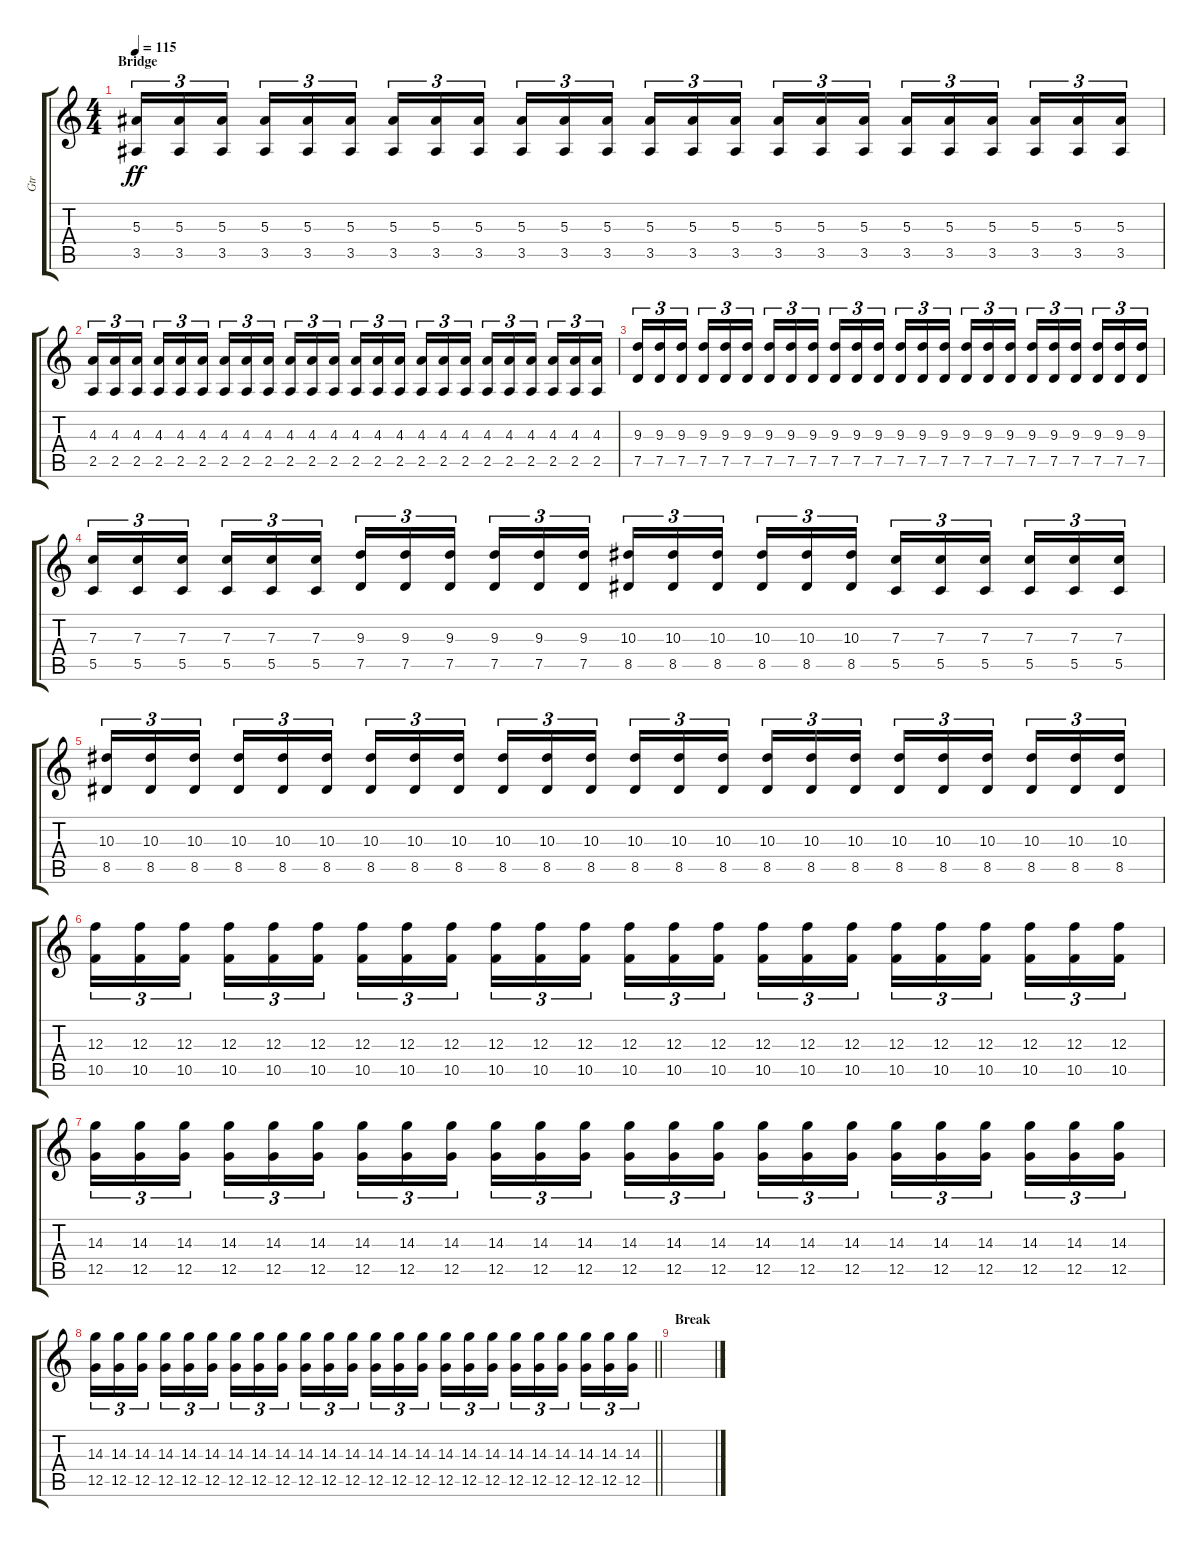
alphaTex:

\track ("Gtr" "Gtr") {instrument overdrivenguitar}
\staff {score tabs}
\tuning (D4 A3 F3 C3 G2 D2) {hide}
\ts (4 4)
\section ("" "Bridge")
\tempo 115
\clef g2
\ks c
(5.3 3.5).16{tu (3 2) dy ff} (5.3 3.5).16{tu (3 2)} (5.3 3.5).16{tu (3 2) beam splitsecondary} (5.3 3.5).16{tu (3 2)} (5.3 3.5).16{tu (3 2)} (5.3 3.5).16{tu (3 2)} (5.3 3.5).16{tu (3 2)} (5.3 3.5).16{tu (3 2)} (5.3 3.5).16{tu (3 2) beam splitsecondary} (5.3 3.5).16{tu (3 2)} (5.3 3.5).16{tu (3 2)} (5.3 3.5).16{tu (3 2)} (5.3 3.5).16{tu (3 2)} (5.3 3.5).16{tu (3 2)} (5.3 3.5).16{tu (3 2) beam splitsecondary} (5.3 3.5).16{tu (3 2)} (5.3 3.5).16{tu (3 2)} (5.3 3.5).16{tu (3 2)} (5.3 3.5).16{tu (3 2)} (5.3 3.5).16{tu (3 2)} (5.3 3.5).16{tu (3 2) beam splitsecondary} (5.3 3.5).16{tu (3 2)} (5.3 3.5).16{tu (3 2)} (5.3 3.5).16{tu (3 2)} |
(4.3 2.5).16{tu (3 2)} (4.3 2.5).16{tu (3 2)} (4.3 2.5).16{tu (3 2) beam splitsecondary} (4.3 2.5).16{tu (3 2)} (4.3 2.5).16{tu (3 2)} (4.3 2.5).16{tu (3 2)} (4.3 2.5).16{tu (3 2)} (4.3 2.5).16{tu (3 2)} (4.3 2.5).16{tu (3 2) beam splitsecondary} (4.3 2.5).16{tu (3 2)} (4.3 2.5).16{tu (3 2)} (4.3 2.5).16{tu (3 2)} (4.3 2.5).16{tu (3 2)} (4.3 2.5).16{tu (3 2)} (4.3 2.5).16{tu (3 2) beam splitsecondary} (4.3 2.5).16{tu (3 2)} (4.3 2.5).16{tu (3 2)} (4.3 2.5).16{tu (3 2)} (4.3 2.5).16{tu (3 2)} (4.3 2.5).16{tu (3 2)} (4.3 2.5).16{tu (3 2) beam splitsecondary} (4.3 2.5).16{tu (3 2)} (4.3 2.5).16{tu (3 2)} (4.3 2.5).16{tu (3 2)} |
(9.3 7.5).16{tu (3 2)} (9.3 7.5).16{tu (3 2)} (9.3 7.5).16{tu (3 2) beam splitsecondary} (9.3 7.5).16{tu (3 2)} (9.3 7.5).16{tu (3 2)} (9.3 7.5).16{tu (3 2)} (9.3 7.5).16{tu (3 2)} (9.3 7.5).16{tu (3 2)} (9.3 7.5).16{tu (3 2) beam splitsecondary} (9.3 7.5).16{tu (3 2)} (9.3 7.5).16{tu (3 2)} (9.3 7.5).16{tu (3 2)} (9.3 7.5).16{tu (3 2)} (9.3 7.5).16{tu (3 2)} (9.3 7.5).16{tu (3 2) beam splitsecondary} (9.3 7.5).16{tu (3 2)} (9.3 7.5).16{tu (3 2)} (9.3 7.5).16{tu (3 2)} (9.3 7.5).16{tu (3 2)} (9.3 7.5).16{tu (3 2)} (9.3 7.5).16{tu (3 2) beam splitsecondary} (9.3 7.5).16{tu (3 2)} (9.3 7.5).16{tu (3 2)} (9.3 7.5).16{tu (3 2)} |
(7.3 5.5).16{tu (3 2)} (7.3 5.5).16{tu (3 2)} (7.3 5.5).16{tu (3 2) beam splitsecondary} (7.3 5.5).16{tu (3 2)} (7.3 5.5).16{tu (3 2)} (7.3 5.5).16{tu (3 2)} (9.3 7.5).16{tu (3 2)} (9.3 7.5).16{tu (3 2)} (9.3 7.5).16{tu (3 2) beam splitsecondary} (9.3 7.5).16{tu (3 2)} (9.3 7.5).16{tu (3 2)} (9.3 7.5).16{tu (3 2)} (10.3 8.5).16{tu (3 2)} (10.3 8.5).16{tu (3 2)} (10.3 8.5).16{tu (3 2) beam splitsecondary} (10.3 8.5).16{tu (3 2)} (10.3 8.5).16{tu (3 2)} (10.3 8.5).16{tu (3 2)} (7.3 5.5).16{tu (3 2)} (7.3 5.5).16{tu (3 2)} (7.3 5.5).16{tu (3 2) beam splitsecondary} (7.3 5.5).16{tu (3 2)} (7.3 5.5).16{tu (3 2)} (7.3 5.5).16{tu (3 2)} |
(10.3 8.5).16{tu (3 2)} (10.3 8.5).16{tu (3 2)} (10.3 8.5).16{tu (3 2) beam splitsecondary} (10.3 8.5).16{tu (3 2)} (10.3 8.5).16{tu (3 2)} (10.3 8.5).16{tu (3 2)} (10.3 8.5).16{tu (3 2)} (10.3 8.5).16{tu (3 2)} (10.3 8.5).16{tu (3 2) beam splitsecondary} (10.3 8.5).16{tu (3 2)} (10.3 8.5).16{tu (3 2)} (10.3 8.5).16{tu (3 2)} (10.3 8.5).16{tu (3 2)} (10.3 8.5).16{tu (3 2)} (10.3 8.5).16{tu (3 2) beam splitsecondary} (10.3 8.5).16{tu (3 2)} (10.3 8.5).16{tu (3 2)} (10.3 8.5).16{tu (3 2)} (10.3 8.5).16{tu (3 2)} (10.3 8.5).16{tu (3 2)} (10.3 8.5).16{tu (3 2) beam splitsecondary} (10.3 8.5).16{tu (3 2)} (10.3 8.5).16{tu (3 2)} (10.3 8.5).16{tu (3 2)} |
(12.3 10.5).16{tu (3 2)} (12.3 10.5).16{tu (3 2)} (12.3 10.5).16{tu (3 2) beam splitsecondary} (12.3 10.5).16{tu (3 2)} (12.3 10.5).16{tu (3 2)} (12.3 10.5).16{tu (3 2)} (12.3 10.5).16{tu (3 2)} (12.3 10.5).16{tu (3 2)} (12.3 10.5).16{tu (3 2) beam splitsecondary} (12.3 10.5).16{tu (3 2)} (12.3 10.5).16{tu (3 2)} (12.3 10.5).16{tu (3 2)} (12.3 10.5).16{tu (3 2)} (12.3 10.5).16{tu (3 2)} (12.3 10.5).16{tu (3 2) beam splitsecondary} (12.3 10.5).16{tu (3 2)} (12.3 10.5).16{tu (3 2)} (12.3 10.5).16{tu (3 2)} (12.3 10.5).16{tu (3 2)} (12.3 10.5).16{tu (3 2)} (12.3 10.5).16{tu (3 2) beam splitsecondary} (12.3 10.5).16{tu (3 2)} (12.3 10.5).16{tu (3 2)} (12.3 10.5).16{tu (3 2)} |
(14.3 12.5).16{tu (3 2)} (14.3 12.5).16{tu (3 2)} (14.3 12.5).16{tu (3 2) beam splitsecondary} (14.3 12.5).16{tu (3 2)} (14.3 12.5).16{tu (3 2)} (14.3 12.5).16{tu (3 2)} (14.3 12.5).16{tu (3 2)} (14.3 12.5).16{tu (3 2)} (14.3 12.5).16{tu (3 2) beam splitsecondary} (14.3 12.5).16{tu (3 2)} (14.3 12.5).16{tu (3 2)} (14.3 12.5).16{tu (3 2)} (14.3 12.5).16{tu (3 2)} (14.3 12.5).16{tu (3 2)} (14.3 12.5).16{tu (3 2) beam splitsecondary} (14.3 12.5).16{tu (3 2)} (14.3 12.5).16{tu (3 2)} (14.3 12.5).16{tu (3 2)} (14.3 12.5).16{tu (3 2)} (14.3 12.5).16{tu (3 2)} (14.3 12.5).16{tu (3 2) beam splitsecondary} (14.3 12.5).16{tu (3 2)} (14.3 12.5).16{tu (3 2)} (14.3 12.5).16{tu (3 2)} |
\barLineRight lightlight
(14.3 12.5).16{tu (3 2)} (14.3 12.5).16{tu (3 2)} (14.3 12.5).16{tu (3 2) beam splitsecondary} (14.3 12.5).16{tu (3 2)} (14.3 12.5).16{tu (3 2)} (14.3 12.5).16{tu (3 2)} (14.3 12.5).16{tu (3 2)} (14.3 12.5).16{tu (3 2)} (14.3 12.5).16{tu (3 2) beam splitsecondary} (14.3 12.5).16{tu (3 2)} (14.3 12.5).16{tu (3 2)} (14.3 12.5).16{tu (3 2)} (14.3 12.5).16{tu (3 2)} (14.3 12.5).16{tu (3 2)} (14.3 12.5).16{tu (3 2) beam splitsecondary} (14.3 12.5).16{tu (3 2)} (14.3 12.5).16{tu (3 2)} (14.3 12.5).16{tu (3 2)} (14.3 12.5).16{tu (3 2)} (14.3 12.5).16{tu (3 2)} (14.3 12.5).16{tu (3 2) beam splitsecondary} (14.3 12.5).16{tu (3 2)} (14.3 12.5).16{tu (3 2)} (14.3 12.5).16{tu (3 2)} |
\section ("" "Break")
